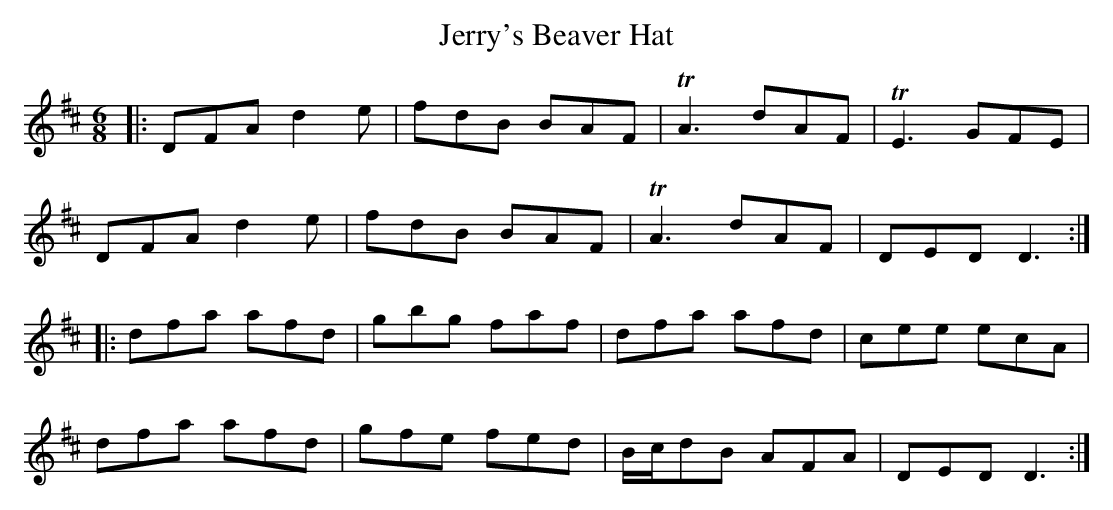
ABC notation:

X:1
T: Jerry's Beaver Hat
M: 6/8
L: 1/8
K: D
|:\
DFA d2e | fdB BAF | TA3 dAF | TE3 GFE |
DFA d2e | fdB BAF | TA3 dAF | DED D3 :|
|:\
dfa afd | gbg faf | dfa afd | cee ecA |
dfa afd | gfe fed | B/c/dB AFA | DED D3 :|
